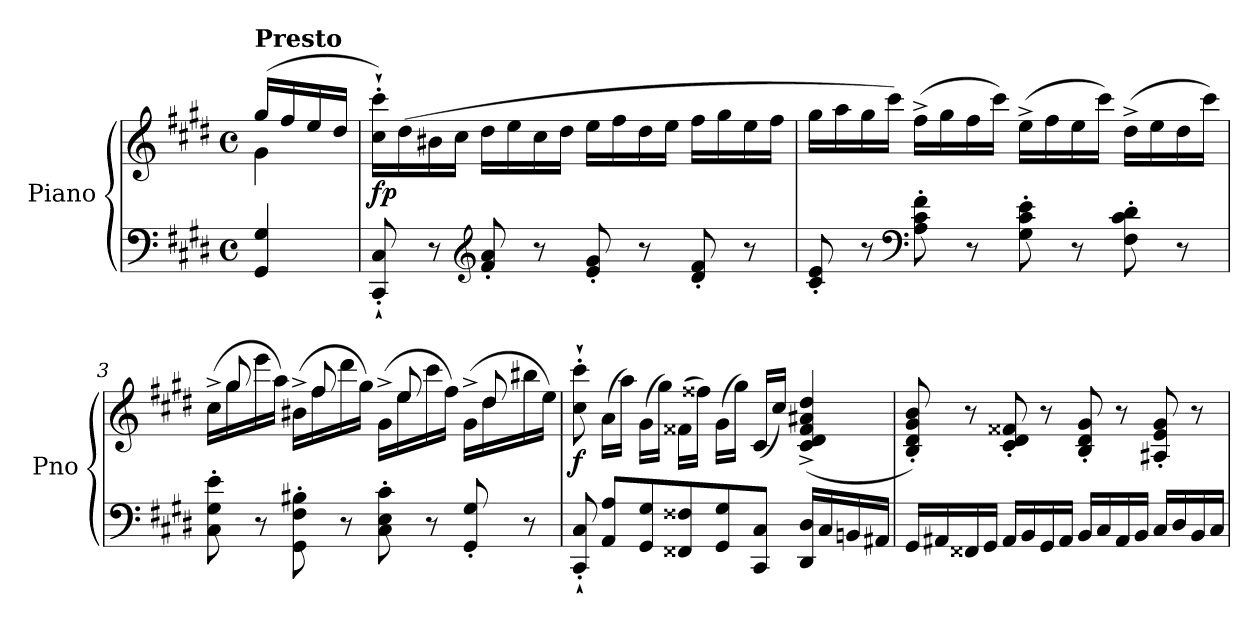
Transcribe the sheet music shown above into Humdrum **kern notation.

**kern	**kern	**dynam
*part1	*part1	*part1
*staff2	*staff1	*staff1/2
*I"Piano	*	*
*I'Pno	*	*
*clefF4	*clefG2	*
*k[f#c#g#d#]	*k[f#c#g#d#]	*
*M4/4	*M4/4	*
*met(c)	*met(c)	*
*MM176	*MM176	*
=	=	=
*	*^	*
!	!LO:TX:a:B:t=Presto	!	!
!	!	!	!LO:DY:b
!	!	!	!LO:DY:n=1:b
4GG#/ 4G#/	(16gg#/LL	4g#\	f other-dynamics
.	16ff#/	.	.
.	16ee/	.	.
.	16dd#/JJ	.	.
*	*v	*v	*
=1	=1	=1
!	!	!LO:DY:b
8CC#/'` 8C#/'`	16cc#\'` 16ccc#\'`LL)	fp
.	(16dd#\	.
8r	16b#X\	.
.	16cc#\JJ	.
*clefG2	*	*
8f#/' 8a/'	16dd#\LL	.
.	16ee\	.
8r	16cc#\	.
.	16dd#\JJ	.
!	!	!LO:DY:b
8e/' 8g#/'	16ee\LL	other-dynamics
.	16ff#\	.
8r	16dd#\	.
.	16ee\JJ	.
8d#/' 8f#/'	16ff#\LL	.
.	16gg#\	.
8r	16ee\	.
.	16ff#\JJ	.
=2	=2	=2
8c#/' 8e/'	16gg#\LL	.
.	16aa\	.
8r	16gg#\	.
.	16ccc#\JJ)	.
*clefF4	*	*
8A\' 8c#\' 8f#\'	(16ff#^\LL	.
.	16gg#\	.
8r	16ff#\	.
.	16ccc#\JJ)	.
8G#\' 8c#\' 8e\'	(16ee^\LL	.
.	16ff#\	.
8r	16ee\	.
.	16ccc#\JJ)	.
8F#\' 8c#\' 8d#\'	(16dd#^\LL	.
.	16ee\	.
8r	16dd#\	.
.	16ccc#\JJ)	.
!!LO:LB:g=z
=3	=3	=3
*	*^	*
8C#\' 8G#\' 8e\'	(>16cc#^\LL	16ryy	.
.	16gg#\	8gg#/	.
8r	16eee\	.	.
.	16aa\JJ)	8ryy	.
8GG#\' 8F#\' 8B#X\'	(>16b#X^\LL	.	.
.	16ff#\	8ff#/	.
8r	16ddd#\	.	.
.	16gg#\JJ)	8ryy	.
8C#\' 8E\' 8c#\'	(>16g#^\LL	.	.
.	16ee\	8ee/	.
8r	16ccc#\	.	.
.	16ff#\JJ)	8ryy	.
8GG#/' 8G#/'	(>16g#^\LL	.	.
.	16dd#\	8dd#/	.
8r	16bb#X\	.	.
.	16ee\JJ)	16ryy	.
=4	=4	=4	=4
!	!	!	!LO:DY:b
*	*v	*v	*
8CC#/'` 8C#/'`	8cc#\'` 8ccc#\'`	f
8AA/ 8A/L	(16a\LL	.
.	16aa\JJ)	.
8GG#/ 8G#/	(16g#\LL	.
.	16gg#\JJ)	.
8FF##X/ 8F##X/	(16f##X\LL	.
.	16ff##X\JJ)	.
8GG#/ 8G#/	(16g#\LL	.
.	16gg#\JJ)	.
8CC#/ 8C#/J	(16c#/LL	.
.	16cc#/JJ)	.
16DD#/ 16D#/LL	(>4c#/^ 4d#/^ 4f##/^ 4a#X/^ 4dd#/^	.
16C#/	.	.
16BBn/	.	.
16AA#X/JJ	.	.
!!LO:LB:g=z
=5	=5	=5
16GG#/LL	8B/' 8d#/' 8g#/' 8b/')	.
16AA#X/	.	.
16FF##X/	8r	.
16GG#/JJ	.	.
16AA#/LL	8c#/' 8d#/' 8f##X/'	.
16BB/	.	.
16GG#/	8r	.
16AA#/JJ	.	.
16BB/LL	8B/' 8d#/' 8g#/'	.
16C#/	.	.
16AA#/	8r	.
16BB/JJ	.	.
16C#/LL	8A#X/' 8e/' 8g#/'	.
16D#/	.	.
16BB/	8r	.
16C#/JJ	.	.
=	=	=
*-	*-	*-
